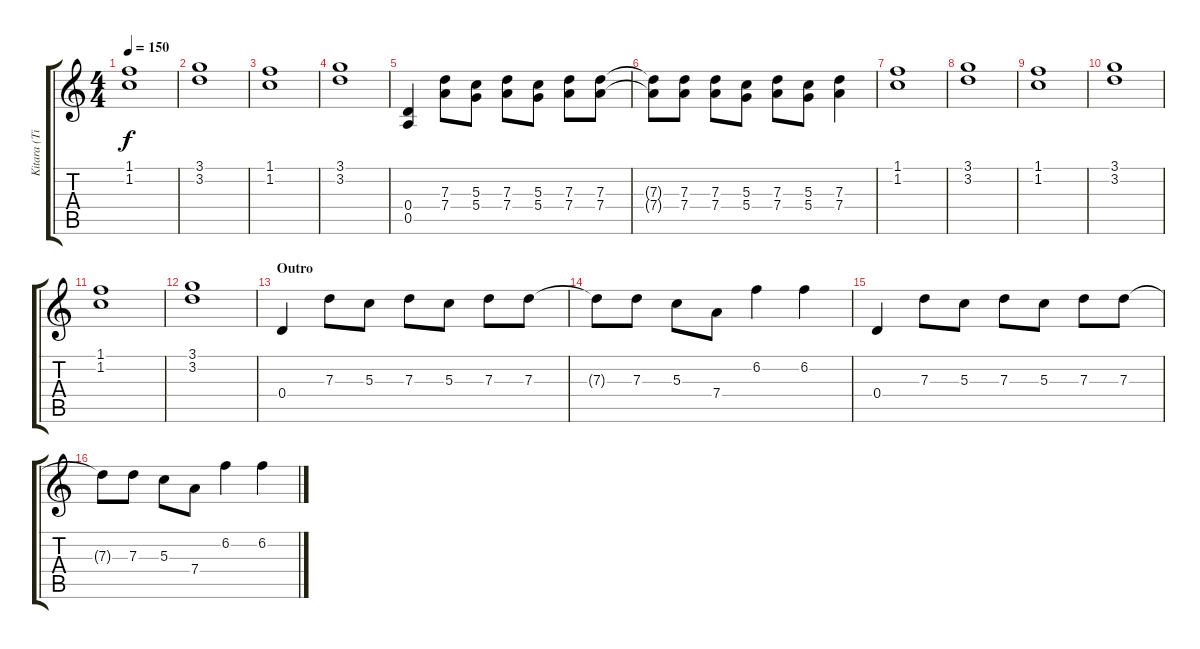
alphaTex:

\track ("Kitara (Timo Rautiainen)" "Kitara (Ti") {instrument distortionguitar}
\staff {score tabs}
\tuning (E4 B3 G3 D3 A2 E2) {hide}
\ts (4 4)
\tempo 150
\clef g2
\ks c
(1.1 1.2).1{dy f} |
(3.1 3.2).1 |
(1.1 1.2).1 |
(3.1 3.2).1 |
(0.4 0.5).4 (7.3 7.4).8 (5.3 5.4).8 (7.3 7.4).8 (5.3 5.4).8 (7.3 7.4).8 (7.3 7.4).8 |
(7.3{t} 7.4{t}).8 (7.3 7.4).8 (7.3 7.4).8 (5.3 5.4).8 (7.3 7.4).8 (5.3 5.4).8 (7.3 7.4).4 |
(1.1 1.2).1 |
(3.1 3.2).1 |
(1.1 1.2).1 |
(3.1 3.2).1 |
(1.1 1.2).1 |
(3.1 3.2).1 |
\section ("" "Outro")
0.4.4 7.3.8 5.3.8 7.3.8 5.3.8 7.3.8 7.3.8 |
7.3{t}.8 7.3.8 5.3.8 7.4.8 6.2.4 6.2.4 |
0.4.4 7.3.8 5.3.8 7.3.8 5.3.8 7.3.8 7.3.8 |
7.3{t}.8 7.3.8 5.3.8 7.4.8 6.2.4 6.2.4
